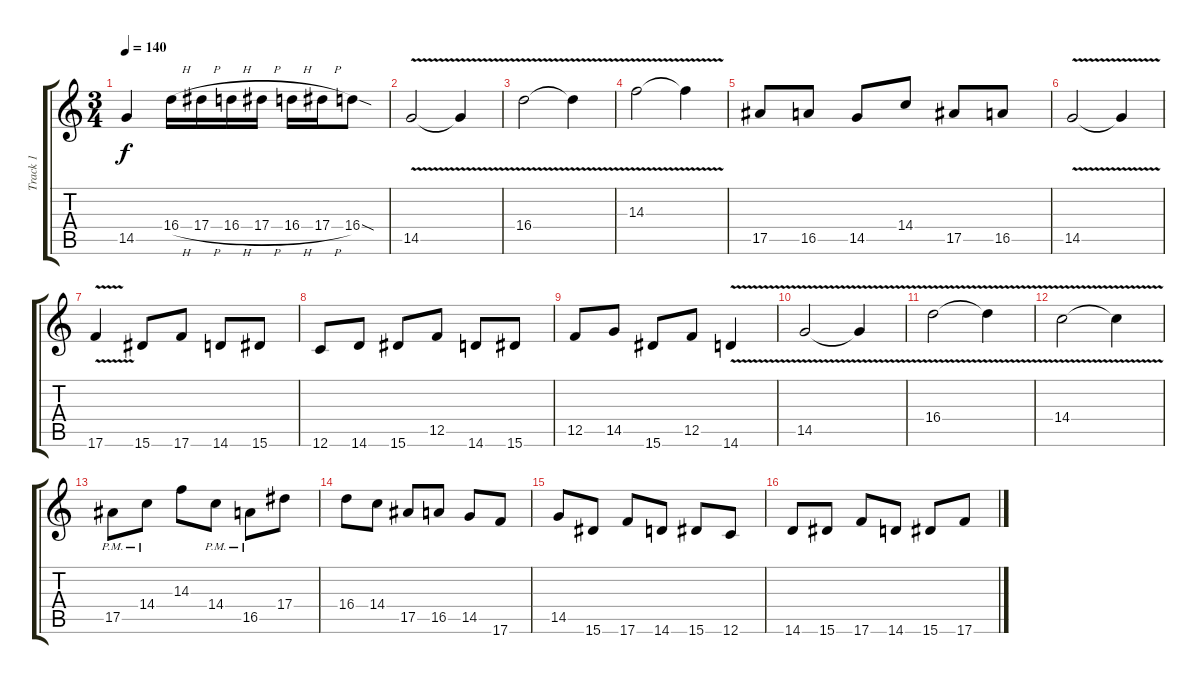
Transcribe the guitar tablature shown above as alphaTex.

\track ("Track 1" "Track 1") {instrument distortionguitar}
\staff {score tabs}
\tuning (C4 G3 Eb3 Bb2 F2 C2) {hide}
\ts (3 4)
\tempo 140
\clef g2
\ks c
14.5.4{dy f} 16.4{h}.16 17.4{h}.16 16.4{h}.16 17.4{h}.16 16.4{h}.16 17.4{h}.16 16.4{sod}.8 |
14.5{v}.2 14.5{t}.4 |
16.4{v}.2 16.4{t}.4 |
14.3{v}.2 14.3{t}.4 |
17.5.8 16.5.8 14.5.8 14.4.8 17.5.8 16.5.8 |
14.5{v}.2 14.5{t}.4 |
17.6{v}.4 15.6.8 17.6.8 14.6.8 15.6.8 |
12.6.8 14.6.8 15.6.8 12.5.8 14.6.8 15.6.8 |
12.5.8 14.5.8 15.6.8 12.5.8 14.6{v}.4 |
14.5{v}.2 14.5{t}.4 |
16.4{v}.2 16.4{t}.4 |
14.4{v}.2 14.4{t}.4 |
17.5{pm}.8 14.4{pm}.8 14.3.8 14.4{pm}.8 16.5{pm}.8 17.4.8 |
16.4.8 14.4.8 17.5.8 16.5.8 14.5.8 17.6.8 |
14.5.8 15.6.8 17.6.8 14.6.8 15.6.8 12.6.8 |
14.6.8 15.6.8 17.6.8 14.6.8 15.6.8 17.6.8
